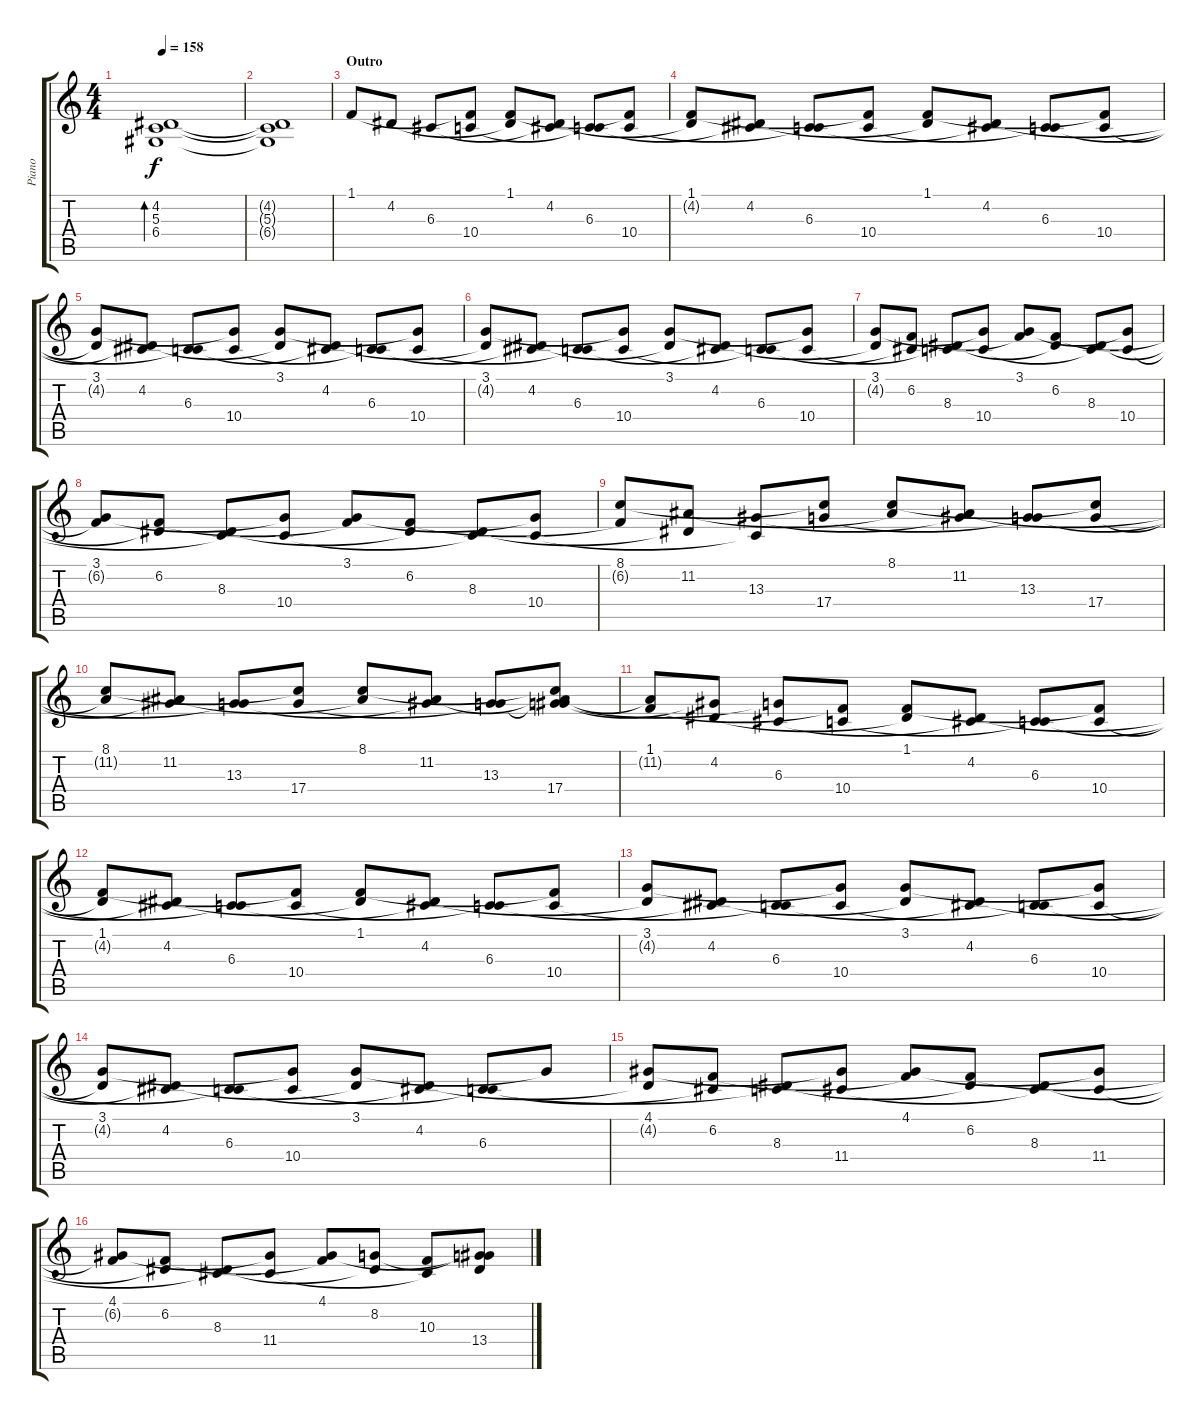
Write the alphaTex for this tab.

\track ("Piano" "Piano") {instrument acousticgrandpiano}
\staff {score tabs}
\tuning (E4 B3 G3 D3 A2 E2) {hide}
\ts (4 4)
\tempo 158
\clef g2
\ks c
(4.2 5.3 6.4).1{bd 120 dy f} |
(4.2{t} 5.3{t} 6.4{t}).1 |
\section ("" "Outro")
1.1.8{volume 9} 4.2.8 6.3.8 (1.1{t} 10.4).8 (1.1 4.2{t}).8 (4.2 6.3{t}).8 (6.3 10.4{t}).8 (1.1{t} 10.4).8 |
(1.1 4.2{t}).8 (4.2 6.3{t}).8 (6.3 10.4{t}).8 (1.1{t} 10.4).8 (1.1 4.2{t}).8 (4.2 6.3{t}).8 (6.3 10.4{t}).8 (1.1{t} 10.4).8 |
(3.1 4.2{t}).8 (4.2 6.3{t}).8 (6.3 10.4{t}).8 (3.1{t} 10.4).8 (3.1 4.2{t}).8 (4.2 6.3{t}).8 (6.3 10.4{t}).8 (3.1{t} 10.4).8 |
(3.1 4.2{t}).8 (4.2 6.3{t}).8 (6.3 10.4{t}).8 (3.1{t} 10.4).8 (3.1 4.2{t}).8 (4.2 6.3{t}).8 (6.3 10.4{t}).8 (3.1{t} 10.4).8 |
(3.1 4.2{t}).8 (6.2 6.3{t}).8 (8.3 10.4{t}).8 (3.1{t} 10.4).8 (3.1 6.2{t}).8 (6.2 8.3{t}).8 (8.3 10.4{t}).8 (3.1{t} 10.4).8 |
(3.1 6.2{t}).8 (6.2 8.3{t}).8 (8.3 10.4{t}).8 (3.1{t} 10.4).8 (3.1 6.2{t}).8 (6.2 8.3{t}).8 (8.3 10.4{t}).8 (3.1{t} 10.4).8 |
(8.1 6.2{t}).8 (11.2 8.3{t}).8 (13.3 10.4{t}).8 (8.1{t} 17.4).8 (8.1 11.2{t}).8 (11.2 13.3{t}).8 (13.3 17.4{t}).8 (8.1{t} 17.4).8 |
(8.1 11.2{t}).8 (11.2 13.3{t}).8 (13.3 17.4{t}).8 (8.1{t} 17.4).8 (8.1 11.2{t}).8 (11.2 13.3{t}).8 (13.3 17.4{t}).8 (8.1{t} 11.2{t} 13.3{t} 17.4).8 |
(1.1 11.2{t}).8 (4.2 13.3{t}).8 (6.3 17.4{t}).8 (1.1{t} 10.4).8 (1.1 4.2{t}).8 (4.2 6.3{t}).8 (6.3 10.4{t}).8 (1.1{t} 10.4).8 |
(1.1 4.2{t}).8 (4.2 6.3{t}).8 (6.3 10.4{t}).8 (1.1{t} 10.4).8 (1.1 4.2{t}).8 (4.2 6.3{t}).8 (6.3 10.4{t}).8 (1.1{t} 10.4).8 |
(3.1 4.2{t}).8 (4.2 6.3{t}).8 (6.3 10.4{t}).8 (3.1{t} 10.4).8 (3.1 4.2{t}).8 (4.2 6.3{t}).8 (6.3 10.4{t}).8 (3.1{t} 10.4).8 |
(3.1 4.2{t}).8 (4.2 6.3{t}).8 (6.3 10.4{t}).8 (3.1{t} 10.4).8 (3.1 4.2{t}).8 (4.2 6.3{t}).8 (6.3 10.4{t}).8 3.1{t}.8 |
(4.1 4.2{t}).8 (6.2 6.3{t}).8 (8.3 10.4{t}).8 (4.1{t} 11.4).8 (4.1 6.2{t}).8 (6.2 8.3{t}).8 (8.3 11.4{t}).8 (4.1{t} 11.4).8 |
(4.1 6.2{t}).8 (6.2 8.3{t}).8 (8.3 11.4{t}).8 (4.1{t} 11.4).8 (4.1 6.2{t}).8 (8.2 8.3{t}).8 (10.3 11.4{t}).8 (4.1{t} 8.2{t} 13.4).8
